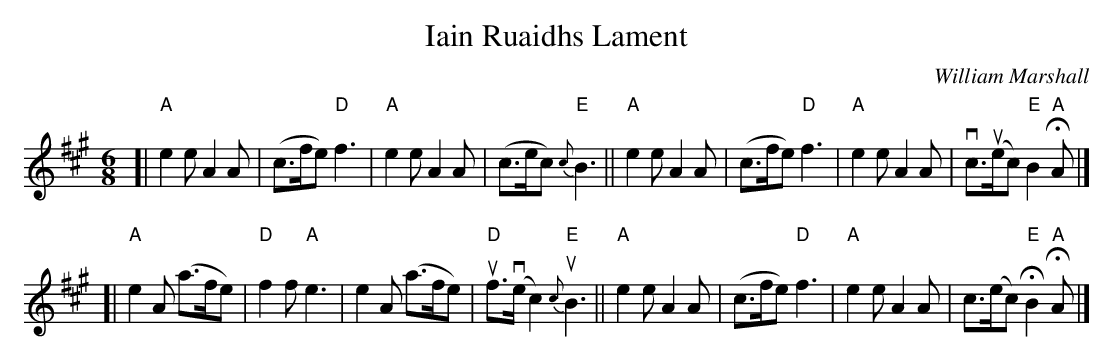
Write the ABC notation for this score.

X:1
T: Iain Ruaidhs Lament
C: William Marshall
M: 6/8
L: 1/8
K: A
[|\
"A"e2e A2A | (c>fe) "D"f3 | "A"e2e A2A | (c>ec) "E"{c}B3 ||\
"A"e2e A2A | (c>fe) "D"f3 | "A"e2e A2A | vc>(uec) "E"B2"A"HA |]
[|\
"A"e2A (a>fe) | "D"f2f "A"e3 | e2A (a>fe) | "D"uf>(vec2) "E"u{c}B3 ||\
"A"e2e A2A | (c>fe) "D"f3 | "A"e2e A2A | c>(ec) "E"HB2 "A"HA |]
